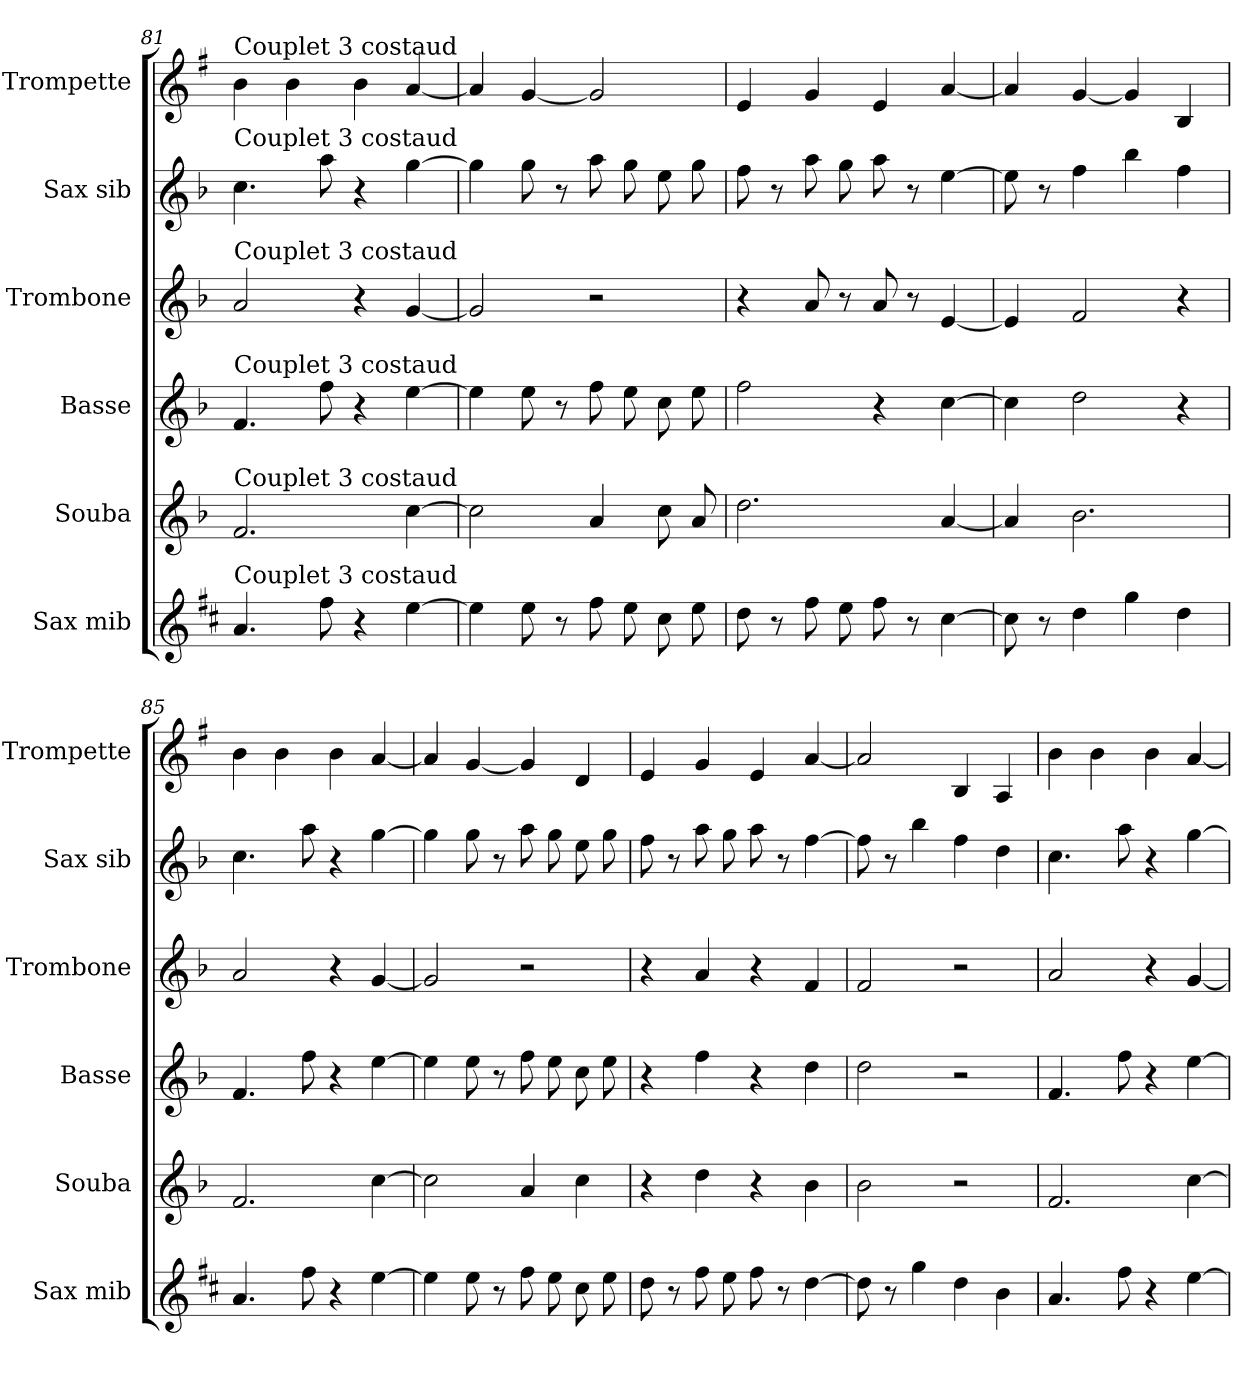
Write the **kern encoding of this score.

**kern	**kern	**kern	**kern	**kern	**kern
*part6	*part5	*part4	*part3	*part2	*part1
*staff6	*staff5	*staff4	*staff3	*staff2	*staff1
*I"Sax mib	*I"Souba	*I"Basse	*I"Trombone	*I"Sax sib	*I"Trompette
*I'Sax mib	*I'Souba	*I'Basse	*I'Trombone	*I'Sax sib	*I'Trompette
*clefG2	*clefG2	*clefG2	*clefG2	*clefG2	*clefG2
*ITrd5c9	*ITrd15c26	*ITrd8c14	*ITrd8c14	*ITrd8c14	*ITrd1c2
*k[b-]	*k[b-]	*k[b-]	*k[b-]	*k[b-]	*k[b-]
=81	=81	=81	=81	=81	=81
!	!	!	!	!	!LO:TX:t=Couplet 3 costaud
!	!	!	!	!LO:TX:t=Couplet 3 costaud	!
!	!	!	!LO:TX:t=Couplet 3 costaud	!	!
!	!	!LO:TX:t=Couplet 3 costaud	!	!	!
!	!LO:TX:t=Couplet 3 costaud	!	!	!	!
!LO:TX:t=Couplet 3 costaud	!	!	!	!	!
4.c	2.FF	4.F	2A	4.c	4a
.	.	.	.	.	4a
8a	.	8f	.	8a	.
4r	.	4r	4r	4r	4a
[4g	[4C	[4e	[4G	[4g	[4g
=82	=82	=82	=82	=82	=82
4g]	2C]	4e]	2G]	4g]	4g]
8g	.	8e	.	8g	[4f
8r	.	8r	.	8r	.
8a	4AA	8f	2r	8a	2f]
8g	.	8e	.	8g	.
8e	8C	8c	.	8e	.
8g	8AA	8e	.	8g	.
=83	=83	=83	=83	=83	=83
8f	2.D	2f	4r	8f	4d
8r	.	.	.	8r	.
8a	.	.	8A	8a	4f
8g	.	.	8r	8g	.
8a	.	4r	8A	8a	4d
8r	.	.	8r	8r	.
[4e	[4AA	[4c	[4E	[4e	[4g
=84	=84	=84	=84	=84	=84
8e]	4AA]	4c]	4E]	8e]	4g]
8r	.	.	.	8r	.
4f	2.BB-	2d	2F	4f	[4f
4b-	.	.	.	4b-	4f]
4f	.	4r	4r	4f	4A
=85	=85	=85	=85	=85	=85
4.c	2.FF	4.F	2A	4.c	4a
.	.	.	.	.	4a
8a	.	8f	.	8a	.
4r	.	4r	4r	4r	4a
[4g	[4C	[4e	[4G	[4g	[4g
=86	=86	=86	=86	=86	=86
4g]	2C]	4e]	2G]	4g]	4g]
8g	.	8e	.	8g	[4f
8r	.	8r	.	8r	.
8a	4AA	8f	2r	8a	4f]
8g	.	8e	.	8g	.
8e	4C	8c	.	8e	4c
8g	.	8e	.	8g	.
=87	=87	=87	=87	=87	=87
8f	4r	4r	4r	8f	4d
8r	.	.	.	8r	.
8a	4D	4f	4A	8a	4f
8g	.	.	.	8g	.
8a	4r	4r	4r	8a	4d
8r	.	.	.	8r	.
[4f	4BB-	4d	4F	[4f	[4g
=88	=88	=88	=88	=88	=88
8f]	2BB-	2d	2F	8f]	2g]
8r	.	.	.	8r	.
4b-	.	.	.	4b-	.
4f	2r	2r	2r	4f	4A
4d	.	.	.	4d	4G
=89	=89	=89	=89	=89	=89
4.c	2.FF	4.F	2A	4.c	4a
.	.	.	.	.	4a
8a	.	8f	.	8a	.
4r	.	4r	4r	4r	4a
[4g	[4C	[4e	[4G	[4g	[4g
=	=	=	=	=	=
*-	*-	*-	*-	*-	*-
